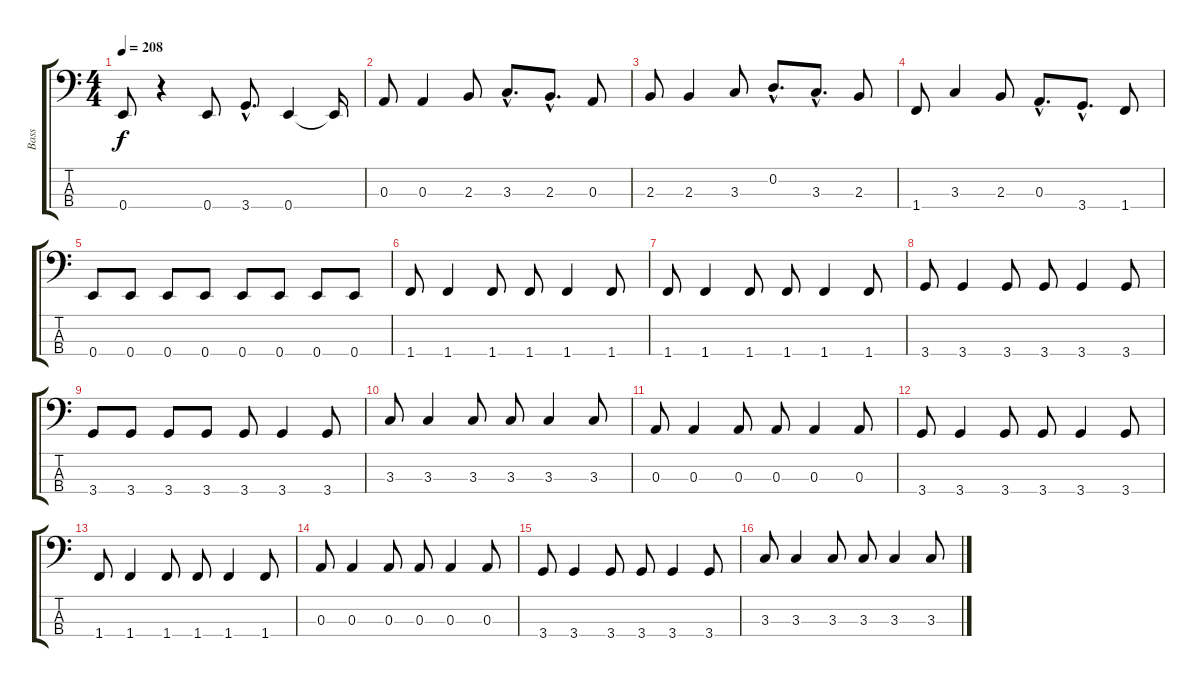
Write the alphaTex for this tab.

\track ("Bass" "Bass") {instrument electricbasspick}
\staff {score tabs}
\tuning (G2 D2 A1 E1) {hide}
\ts (4 4)
\tempo 208
\clef f4
\ks c
0.4.8{dy f} r.4 0.4.8 3.4{hac}.8{d} 0.4.4 0.4{t}.16 |
0.3.8 0.3.4 2.3.8 3.3{hac}.8{d} 2.3{hac}.8{d} 0.3.8 |
2.3.8 2.3.4 3.3.8 0.2{hac}.8{d} 3.3{hac}.8{d} 2.3.8 |
1.4.8 3.3.4 2.3.8 0.3{hac}.8{d} 3.4{hac}.8{d} 1.4.8 |
0.4.8 0.4.8 0.4.8 0.4.8 0.4.8 0.4.8 0.4.8 0.4.8 |
1.4.8 1.4.4 1.4.8 1.4.8 1.4.4 1.4.8 |
1.4.8 1.4.4 1.4.8 1.4.8 1.4.4 1.4.8 |
3.4.8 3.4.4 3.4.8 3.4.8 3.4.4 3.4.8 |
3.4.8 3.4.8 3.4.8 3.4.8 3.4.8 3.4.4 3.4.8 |
3.3.8 3.3.4 3.3.8 3.3.8 3.3.4 3.3.8 |
0.3.8 0.3.4 0.3.8 0.3.8 0.3.4 0.3.8 |
3.4.8 3.4.4 3.4.8 3.4.8 3.4.4 3.4.8 |
1.4.8 1.4.4 1.4.8 1.4.8 1.4.4 1.4.8 |
0.3.8 0.3.4 0.3.8 0.3.8 0.3.4 0.3.8 |
3.4.8 3.4.4 3.4.8 3.4.8 3.4.4 3.4.8 |
3.3.8 3.3.4 3.3.8 3.3.8 3.3.4 3.3.8
